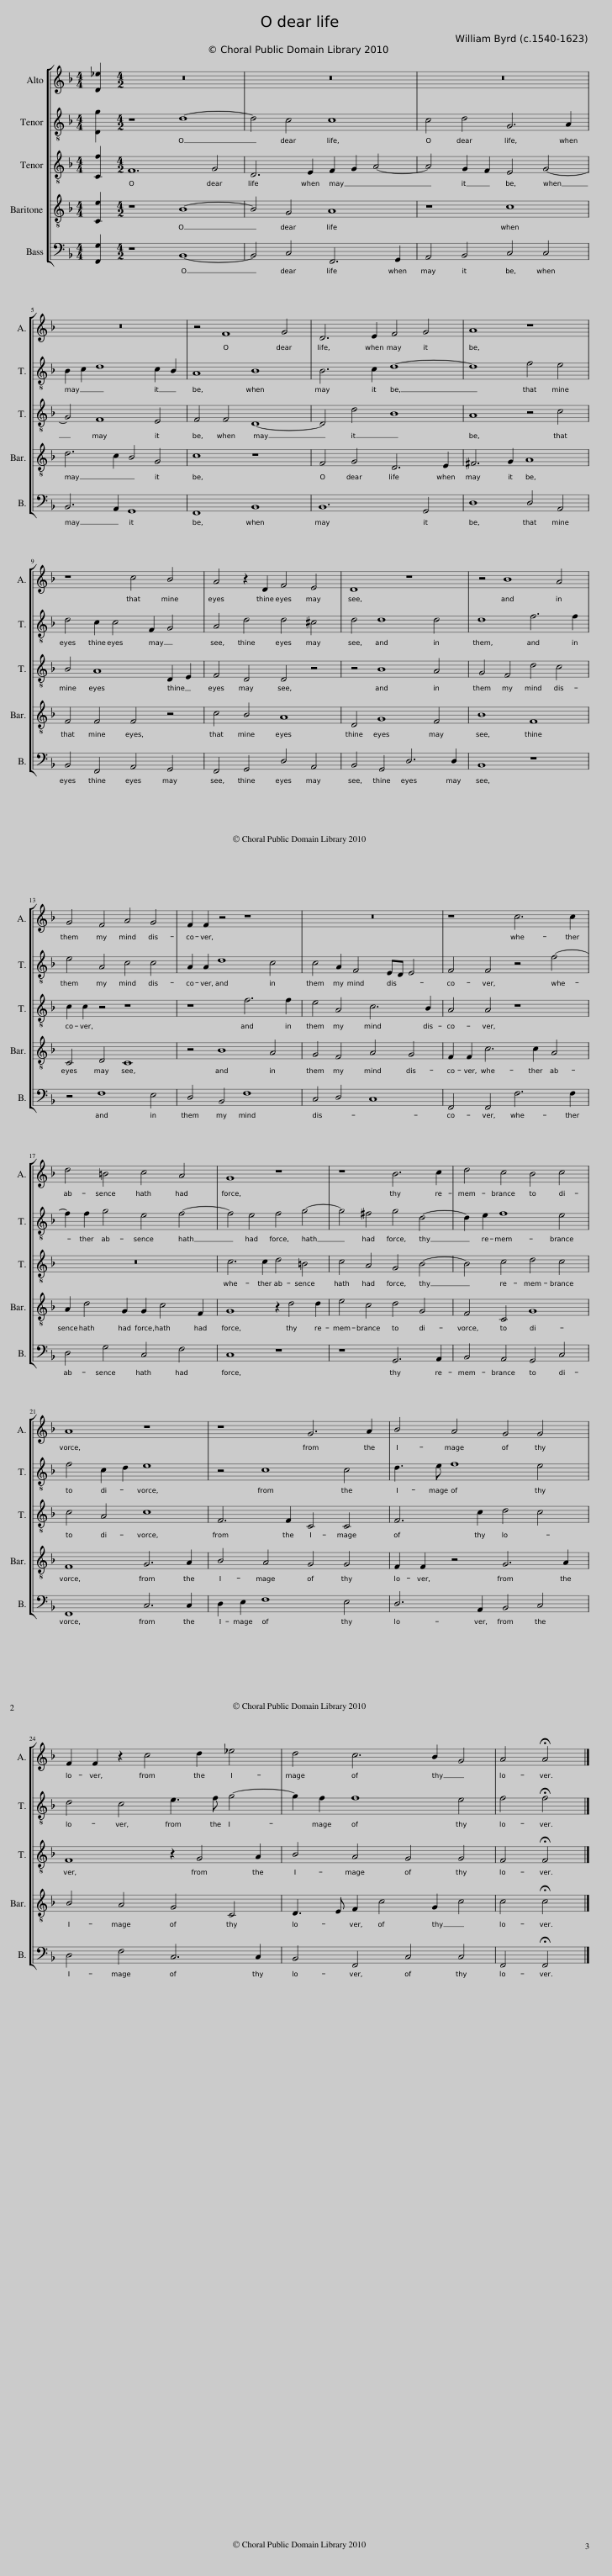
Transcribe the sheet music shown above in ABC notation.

X:1
%%score [ 1 2 3 4 5 ]
L:1/8
M:4/4
I:linebreak $
K:F
V:1 treble
V:2 treble-8 transpose=-12
V:3 treble-8 transpose=-12
V:4 treble-8 transpose=-12
V:5 bass
V:1
 [D_e]2 |[M:4/2] z16 | z16 | z16 |$ z16 | %5
 z4 F8 G4 | D6 E2 F4 G4 | A8 z8 |$ z8 c4 B4 | A4 z2 D2 F4 E4 | %10
 D8 z8 | z4 B8 A4 |$ G4 F4 A4 G4 | F2 F2 z4 z8 | z16 | %15
 z8 c6 c2 |$ d4 =B4 c4 A4 | G8 z8 | z8 B6 c2 | d4 c4 B4 c4 |$ %20
 A8 z8 | z8 G6 A2 | B4 A4 G4 G4 |$ F2 F2 z2 c4 d2 _e4 | d4 c6 B2 G4 | %25
 A4 !fermata!A4 |] %26
V:2
 [Dg]2 |[M:4/2] z8 d8- | d4 c4 c8 | c4 d4 G6 A2 |$ B2 c2 d8 c2 B2 | %5
 A8 B8 | B6 c2 d8- | d8 f4 e4 |$ d4 c2 c4 F2 G4 | A4 d4 d4 ^c4 | %10
 d4 d8 d4 | d8 f6 f2 |$ e4 A4 c4 c4 | A2 A2 d8 c4 | c4 A2 F4 ED E4 | %15
 F4 F4 z4 f4- |$ f2 f2 g4 e4 f4- | f4 e4 f4 g4- | g4 ^f4 g4 d4- | d2 e2 f8 e4 |$ %20
 f4 c2 d2 e8 | z4 c8 c4 | d3 e f8 e4 |$ d4 c4 e3 f g4- | g2 f2 f8 e4 | %25
 f4 !fermata!f4 |] %26
V:3
 [Cf]2 |[M:4/2] F12 G4 | D6 E2 F2 G2 A4- | A4 G2 F2 E4 G4- |$ G4 F8 E4 | %5
 F4 F4 D8- | D4 d4 B8 | A8 z4 c4 |$ B4 A8 D2 E2 | F4 D4 D4 z4 | %10
 z4 B8 A4 | G4 F4 d4 c4 |$ c2 c2 z4 z8 | z8 f6 f2 | e4 A4 c6 B2 | %15
 A4 A4 z8 |$ z16 | c6 c2 d4 =B4 | c4 A4 G4 B4- | B4 c4 d4 c4 |$ %20
 c4 A4 c8 | F6 F2 C4 C4 | F6 c2 d4 c4 |$ F8 z2 G4 A2 | B4 A4 G4 G4 | %25
 F4 !fermata!F4 |] %26
V:4
 [Ce]2 |[M:4/2] z8 B8- | B4 G4 A8 | z8 c8 |$ d6 c2 B4 G4 | %5
 c8 z8 | F4 G4 D6 E2 | ^F6 G2 A8 |$ F4 F4 F4 z4 | c4 B4 A8 | %10
 D4 G8 F4 | B8 F8 |$ C4 D4 C8 | z4 B8 A4 | G4 F4 A4 G4 | %15
 F2 F2 c6 c2 A4 |$ A2 d4 G2 G2 c4 F2 | G8 z2 d4 d2 | e4 c4 d4 G4 | F4 C4 G8 |$ %20
 F8 G6 A2 | B4 A4 G4 G4 | F2 F2 z4 G6 A2 |$ B4 A4 G4 C4 | D3 E F2 c4 G2 c4 | %25
 c4 !fermata!c4 |] %26
V:5
 [F,,G,]2 |[M:4/2] z8 B,,8- | B,,4 C,4 F,,6 G,,2 | A,,4 B,,4 C,4 C,4 |$ B,,6 A,,2 G,,8 | %5
 F,,8 B,,8 | B,,12 G,,4 | D,8 D,4 A,,4 |$ B,,4 F,,4 A,,4 G,,4 | F,,4 G,,4 D,4 A,,4 | %10
 B,,4 G,,4 D,6 D,2 | B,,8 z8 |$ z4 F,8 E,4 | D,4 B,,4 F,8 | C,4 D,4 C,8 | %15
 F,,4 F,,4 F,6 F,2 |$ D,4 G,4 C,4 F,4 | C,8 z8 | z8 G,,6 A,,2 | B,,4 A,,4 G,,4 C,4 |$ %20
 F,,8 C,6 C,2 | D,2 E,2 F,8 E,4 | D,6 A,,2 B,,4 C,4 |$ D,4 F,4 C,6 C,2 | B,,4 F,,4 C,4 C,4 | %25
 F,,4 !fermata!F,,4 |] %26
